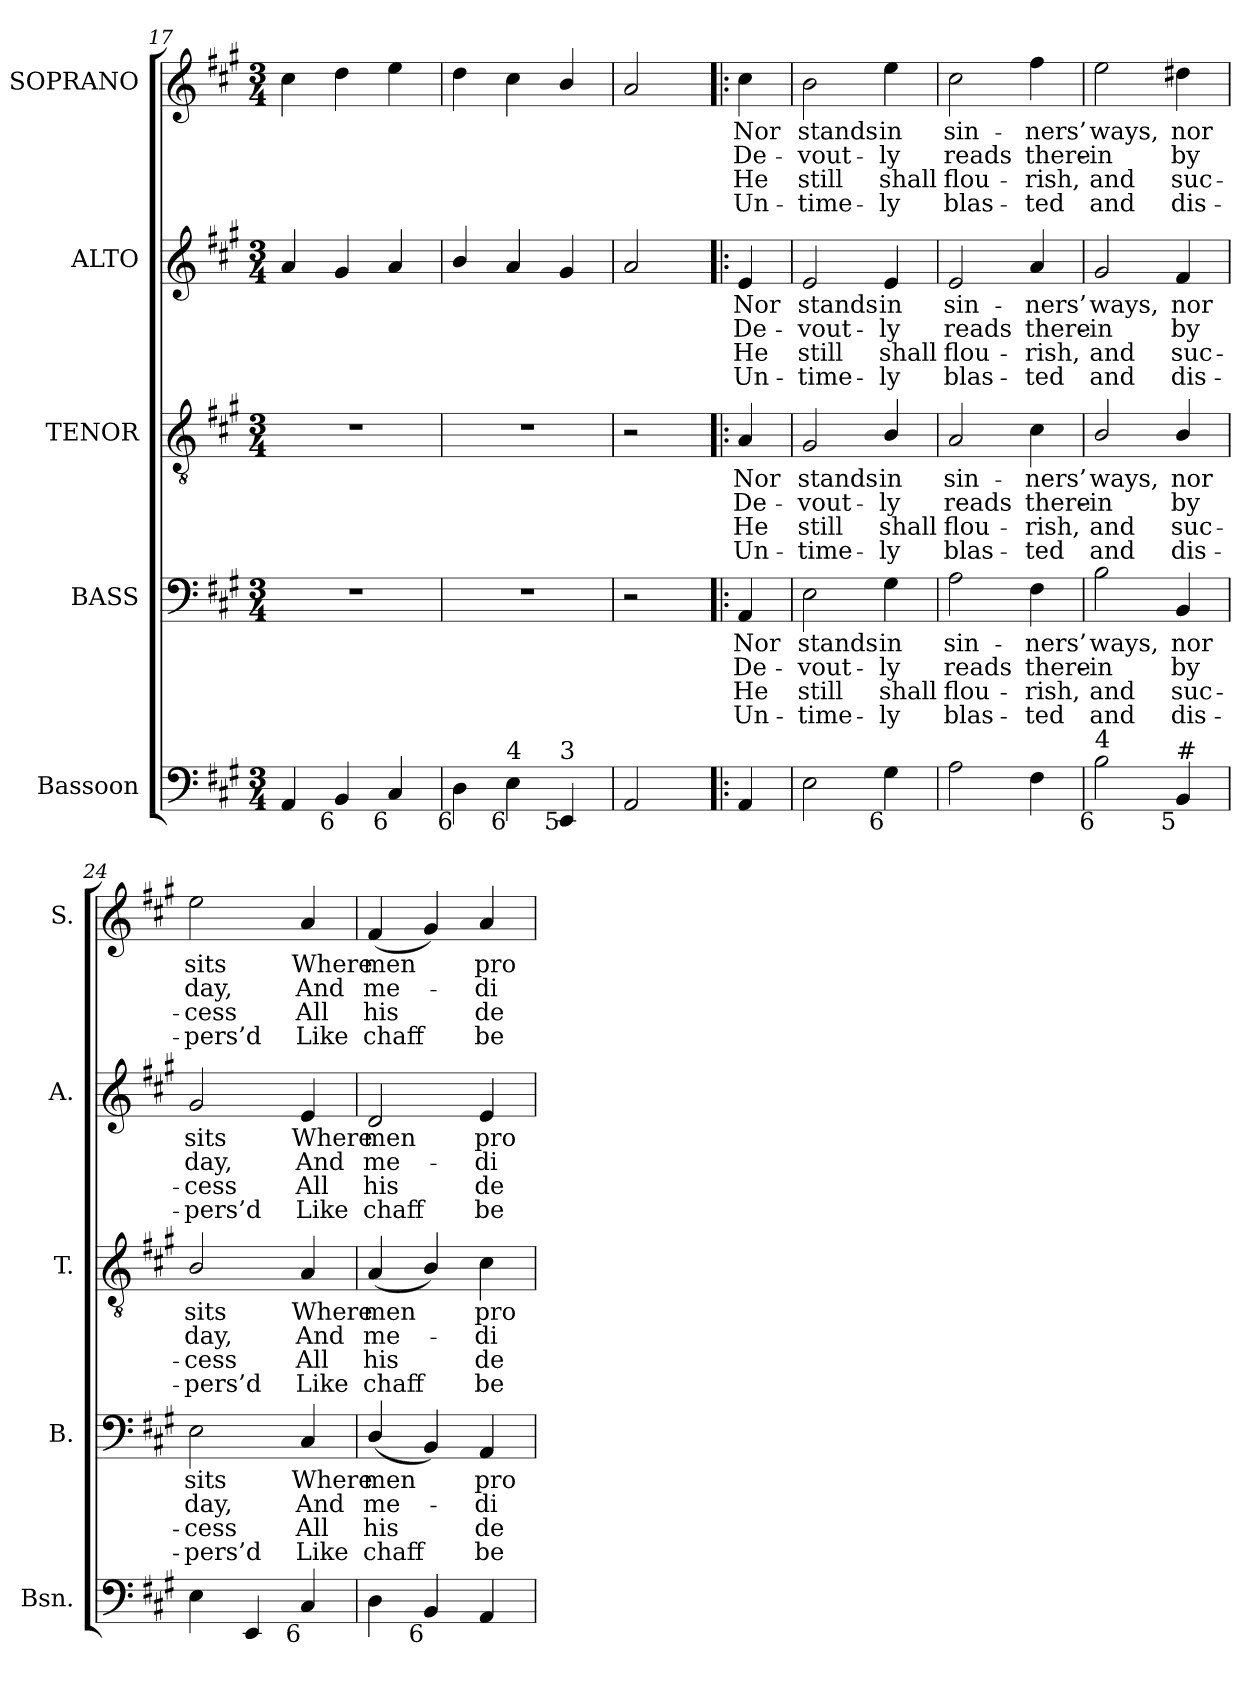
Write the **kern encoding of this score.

**kern	**kern	**text	**text	**text	**text	**kern	**text	**text	**text	**text	**kern	**text	**text	**text	**text	**kern	**text	**text	**text	**text
*part5	*part4	*part4	*part4	*part4	*part4	*part3	*part3	*part3	*part3	*part3	*part2	*part2	*part2	*part2	*part2	*part1	*part1	*part1	*part1	*part1
*staff5	*staff4	*staff4	*staff4	*staff4	*staff4	*staff3	*staff3	*staff3	*staff3	*staff3	*staff2	*staff2	*staff2	*staff2	*staff2	*staff1	*staff1	*staff1	*staff1	*staff1
*I"Bassoon	*I"BASS	*	*	*	*	*I"TENOR	*	*	*	*	*I"ALTO	*	*	*	*	*I"SOPRANO	*	*	*	*
*I'Bsn.	*I'B.	*	*	*	*	*I'T.	*	*	*	*	*I'A.	*	*	*	*	*I'S.	*	*	*	*
!!LO:PB:g=z
*clefF4	*clefF4	*	*	*	*	*clefGv2	*	*	*	*	*clefG2	*	*	*	*	*clefG2	*	*	*	*
*	*	*	*	*	*	*ITrd7c12	*	*	*	*	*	*	*	*	*	*	*	*	*	*
*k[f#c#g#]	*k[f#c#g#]	*	*	*	*	*k[f#c#g#]	*	*	*	*	*k[f#c#g#]	*	*	*	*	*k[f#c#g#]	*	*	*	*
*A:	*A:	*	*	*	*	*A:	*	*	*	*	*A:	*	*	*	*	*A:	*	*	*	*
*M3/4	*M3/4	*	*	*	*	*M3/4	*	*	*	*	*M3/4	*	*	*	*	*M3/4	*	*	*	*
=17	=17	=17	=17	=17	=17	=17	=17	=17	=17	=17	=17	=17	=17	=17	=17	=17	=17	=17	=17	=17
!	!LO:N:vis=1	!	!	!	!	!LO:N:vis=1	!	!	!	!	!	!	!	!	!	!	!	!	!	!
4AAi/	2.r	.	.	.	.	2.r	.	.	.	.	4ai/	.	.	.	.	4cc#i\	.	.	.	.
!LO:TX:b:rj:t=6	!	!	!	!	!	!	!	!	!	!	!	!	!	!	!	!	!	!	!	!
4BBi/	.	.	.	.	.	.	.	.	.	.	4g#i/	.	.	.	.	4ddi\	.	.	.	.
!LO:TX:b:rj:t=6	!	!	!	!	!	!	!	!	!	!	!	!	!	!	!	!	!	!	!	!
4C#i/	.	.	.	.	.	.	.	.	.	.	4ai/	.	.	.	.	4eei\	.	.	.	.
=18	=18	=18	=18	=18	=18	=18	=18	=18	=18	=18	=18	=18	=18	=18	=18	=18	=18	=18	=18	=18
!LO:TX:b:rj:t=6	!	!	!	!	!	!	!	!	!	!	!	!	!	!	!	!	!	!	!	!
!	!LO:N:vis=1	!	!	!	!	!LO:N:vis=1	!	!	!	!	!	!	!	!	!	!	!	!	!	!
4Di\	2.r	.	.	.	.	2.r	.	.	.	.	4bi/	.	.	.	.	4ddi\	.	.	.	.
!LO:TX:b:rj:t=6	!	!	!	!	!	!	!	!	!	!	!	!	!	!	!	!	!	!	!	!
!LO:TX:t=4	!	!	!	!	!	!	!	!	!	!	!	!	!	!	!	!	!	!	!	!
4Ei\	.	.	.	.	.	.	.	.	.	.	4ai/	.	.	.	.	4cc#i\	.	.	.	.
!LO:TX:b:rj:t=5	!	!	!	!	!	!	!	!	!	!	!	!	!	!	!	!	!	!	!	!
!LO:TX:t=3	!	!	!	!	!	!	!	!	!	!	!	!	!	!	!	!	!	!	!	!
4EEi/	.	.	.	.	.	.	.	.	.	.	4g#i/	.	.	.	.	4bi/	.	.	.	.
=19	=19	=19	=19	=19	=19	=19	=19	=19	=19	=19	=19	=19	=19	=19	=19	=19	=19	=19	=19	=19
2AAi/	2r	.	.	.	.	2r	.	.	.	.	2ai/	.	.	.	.	2ai/	.	.	.	.
=20!|:	=20!|:	=20!|:	=20!|:	=20!|:	=20!|:	=20!|:	=20!|:	=20!|:	=20!|:	=20!|:	=20!|:	=20!|:	=20!|:	=20!|:	=20!|:	=20!|:	=20!|:	=20!|:	=20!|:	=20!|:
!	!	!LO:LY:b:color=#000000	!LO:LY:b:color=#000000	!LO:LY:b:color=#000000	!LO:LY:b:color=#000000	!	!	!	!	!	!	!	!	!	!	!	!	!	!	!
!	!	!	!	!	!	!	!LO:LY:b:color=#000000	!LO:LY:b:color=#000000	!LO:LY:b:color=#000000	!LO:LY:b:color=#000000	!	!	!	!	!	!	!	!	!	!
!	!	!	!	!	!	!	!	!	!	!	!	!LO:LY:b:color=#000000	!LO:LY:b:color=#000000	!LO:LY:b:color=#000000	!LO:LY:b:color=#000000	!	!	!	!	!
!	!	!	!	!	!	!	!	!	!	!	!	!	!	!	!	!	!LO:LY:b:color=#000000	!LO:LY:b:color=#000000	!LO:LY:b:color=#000000	!LO:LY:b:color=#000000
4AAi/	4AAi/	Nor	De-	He	Un-	4AAi/	Nor	De-	He	Un-	4ei/	Nor	De-	He	Un-	4cc#i\	Nor	De-	He	Un-
=21	=21	=21	=21	=21	=21	=21	=21	=21	=21	=21	=21	=21	=21	=21	=21	=21	=21	=21	=21	=21
!	!	!LO:LY:b:color=#000000	!LO:LY:b:color=#000000	!LO:LY:b:color=#000000	!LO:LY:b:color=#000000	!	!	!	!	!	!	!	!	!	!	!	!	!	!	!
!	!	!	!	!	!	!	!LO:LY:b:color=#000000	!LO:LY:b:color=#000000	!LO:LY:b:color=#000000	!LO:LY:b:color=#000000	!	!	!	!	!	!	!	!	!	!
!	!	!	!	!	!	!	!	!	!	!	!	!LO:LY:b:color=#000000	!LO:LY:b:color=#000000	!LO:LY:b:color=#000000	!LO:LY:b:color=#000000	!	!	!	!	!
!	!	!	!	!	!	!	!	!	!	!	!	!	!	!	!	!	!LO:LY:b:color=#000000	!LO:LY:b:color=#000000	!LO:LY:b:color=#000000	!LO:LY:b:color=#000000
2Ei\	2Ei\	stands	-vout-	-still	time-	2GG#i/	stands	-vout-	-still	time-	2ei/	stands	-vout-	-still	time-	2bi\	stands	-vout-	-still	time-
!	!	!LO:LY:b:color=#000000	!LO:LY:b:color=#000000	!LO:LY:b:color=#000000	!LO:LY:b:color=#000000	!	!	!	!	!	!	!	!	!	!	!	!	!	!	!
!	!	!	!	!	!	!	!LO:LY:b:color=#000000	!LO:LY:b:color=#000000	!LO:LY:b:color=#000000	!LO:LY:b:color=#000000	!	!	!	!	!	!	!	!	!	!
!	!	!	!	!	!	!	!	!	!	!	!	!LO:LY:b:color=#000000	!LO:LY:b:color=#000000	!LO:LY:b:color=#000000	!LO:LY:b:color=#000000	!	!	!	!	!
!LO:TX:b:rj:t=6	!	!	!	!	!	!	!	!	!	!	!	!	!	!	!	!	!	!	!	!
!	!	!	!	!	!	!	!	!	!	!	!	!	!	!	!	!	!LO:LY:b:color=#000000	!LO:LY:b:color=#000000	!LO:LY:b:color=#000000	!LO:LY:b:color=#000000
4G#i\	4G#i\	in	-ly	-shall	ly	4BBi/	in	-ly	-shall	ly	4ei/	in	-ly	-shall	ly	4eei\	in	-ly	-shall	ly
=22	=22	=22	=22	=22	=22	=22	=22	=22	=22	=22	=22	=22	=22	=22	=22	=22	=22	=22	=22	=22
!	!	!LO:LY:b:color=#000000	!LO:LY:b:color=#000000	!LO:LY:b:color=#000000	!LO:LY:b:color=#000000	!	!	!	!	!	!	!	!	!	!	!	!	!	!	!
!	!	!	!	!	!	!	!LO:LY:b:color=#000000	!LO:LY:b:color=#000000	!LO:LY:b:color=#000000	!LO:LY:b:color=#000000	!	!	!	!	!	!	!	!	!	!
!	!	!	!	!	!	!	!	!	!	!	!	!LO:LY:b:color=#000000	!LO:LY:b:color=#000000	!LO:LY:b:color=#000000	!LO:LY:b:color=#000000	!	!	!	!	!
!	!	!	!	!	!	!	!	!	!	!	!	!	!	!	!	!	!LO:LY:b:color=#000000	!LO:LY:b:color=#000000	!LO:LY:b:color=#000000	!LO:LY:b:color=#000000
2Ai\	2Ai\	sin-	reads	flou-	-blas-	2AAi/	sin-	reads	flou-	-blas-	2ei/	sin-	reads	flou-	-blas-	2cc#i\	sin-	reads	flou-	-blas-
!	!	!LO:LY:b:color=#000000	!LO:LY:b:color=#000000	!LO:LY:b:color=#000000	!LO:LY:b:color=#000000	!	!	!	!	!	!	!	!	!	!	!	!	!	!	!
!	!	!	!	!	!	!	!LO:LY:b:color=#000000	!LO:LY:b:color=#000000	!LO:LY:b:color=#000000	!LO:LY:b:color=#000000	!	!	!	!	!	!	!	!	!	!
!	!	!	!	!	!	!	!	!	!	!	!	!LO:LY:b:color=#000000	!LO:LY:b:color=#000000	!LO:LY:b:color=#000000	!LO:LY:b:color=#000000	!	!	!	!	!
!	!	!	!	!	!	!	!	!	!	!	!	!	!	!	!	!	!LO:LY:b:color=#000000	!LO:LY:b:color=#000000	!LO:LY:b:color=#000000	!LO:LY:b:color=#000000
4F#i\	4F#i\	-ners’	there-	-rish,	ted	4C#i\	-ners’	there-	-rish,	ted	4ai/	-ners’	there-	-rish,	ted	4ff#i\	-ners’	there-	-rish,	ted
=23	=23	=23	=23	=23	=23	=23	=23	=23	=23	=23	=23	=23	=23	=23	=23	=23	=23	=23	=23	=23
!	!	!LO:LY:b:color=#000000	!LO:LY:b:color=#000000	!LO:LY:b:color=#000000	!LO:LY:b:color=#000000	!	!	!	!	!	!	!	!	!	!	!	!	!	!	!
!	!	!	!	!	!	!	!LO:LY:b:color=#000000	!LO:LY:b:color=#000000	!LO:LY:b:color=#000000	!LO:LY:b:color=#000000	!	!	!	!	!	!	!	!	!	!
!	!	!	!	!	!	!	!	!	!	!	!	!LO:LY:b:color=#000000	!LO:LY:b:color=#000000	!LO:LY:b:color=#000000	!LO:LY:b:color=#000000	!	!	!	!	!
!LO:TX:b:rj:t=6	!	!	!	!	!	!	!	!	!	!	!	!	!	!	!	!	!	!	!	!
!LO:TX:t=4	!	!	!	!	!	!	!	!	!	!	!	!	!	!	!	!	!	!	!	!
!	!	!	!	!	!	!	!	!	!	!	!	!	!	!	!	!	!LO:LY:b:color=#000000	!LO:LY:b:color=#000000	!LO:LY:b:color=#000000	!LO:LY:b:color=#000000
2Bi\	2Bi\	ways,	-in	and	and	2BBi/	ways,	-in	and	and	2g#i/	ways,	-in	and	and	2eei\	ways,	-in	and	and
!	!	!LO:LY:b:color=#000000	!LO:LY:b:color=#000000	!LO:LY:b:color=#000000	!LO:LY:b:color=#000000	!	!	!	!	!	!	!	!	!	!	!	!	!	!	!
!	!	!	!	!	!	!	!LO:LY:b:color=#000000	!LO:LY:b:color=#000000	!LO:LY:b:color=#000000	!LO:LY:b:color=#000000	!	!	!	!	!	!	!	!	!	!
!	!	!	!	!	!	!	!	!	!	!	!	!LO:LY:b:color=#000000	!LO:LY:b:color=#000000	!LO:LY:b:color=#000000	!LO:LY:b:color=#000000	!	!	!	!	!
!LO:TX:b:rj:t=5	!	!	!	!	!	!	!	!	!	!	!	!	!	!	!	!	!	!	!	!
!LO:TX:t=#	!	!	!	!	!	!	!	!	!	!	!	!	!	!	!	!	!	!	!	!
!	!	!	!	!	!	!	!	!	!	!	!	!	!	!	!	!	!LO:LY:b:color=#000000	!LO:LY:b:color=#000000	!LO:LY:b:color=#000000	!LO:LY:b:color=#000000
4BBi/	4BBi/	nor	by	suc-	-dis-	4BBi/	nor	by	suc-	-dis-	4f#i/	nor	by	suc-	-dis-	4dd#Xi\	nor	by	suc-	-dis-
=24	=24	=24	=24	=24	=24	=24	=24	=24	=24	=24	=24	=24	=24	=24	=24	=24	=24	=24	=24	=24
!	!	!LO:LY:b:color=#000000	!LO:LY:b:color=#000000	!LO:LY:b:color=#000000	!LO:LY:b:color=#000000	!	!	!	!	!	!	!	!	!	!	!	!	!	!	!
!	!	!	!	!	!	!	!LO:LY:b:color=#000000	!LO:LY:b:color=#000000	!LO:LY:b:color=#000000	!LO:LY:b:color=#000000	!	!	!	!	!	!	!	!	!	!
!	!	!	!	!	!	!	!	!	!	!	!	!LO:LY:b:color=#000000	!LO:LY:b:color=#000000	!LO:LY:b:color=#000000	!LO:LY:b:color=#000000	!	!	!	!	!
!	!	!	!	!	!	!	!	!	!	!	!	!	!	!	!	!	!LO:LY:b:color=#000000	!LO:LY:b:color=#000000	!LO:LY:b:color=#000000	!LO:LY:b:color=#000000
4Ei\	2Ei\	sits	day,	-cess	pers’d	2BBi/	sits	day,	-cess	pers’d	2g#i/	sits	day,	-cess	pers’d	2eei\	sits	day,	-cess	pers’d
4EEi/	.	.	.	.	.	.	.	.	.	.	.	.	.	.	.	.	.	.	.	.
!	!	!LO:LY:b:color=#000000	!LO:LY:b:color=#000000	!LO:LY:b:color=#000000	!LO:LY:b:color=#000000	!	!	!	!	!	!	!	!	!	!	!	!	!	!	!
!	!	!	!	!	!	!	!LO:LY:b:color=#000000	!LO:LY:b:color=#000000	!LO:LY:b:color=#000000	!LO:LY:b:color=#000000	!	!	!	!	!	!	!	!	!	!
!	!	!	!	!	!	!	!	!	!	!	!	!LO:LY:b:color=#000000	!LO:LY:b:color=#000000	!LO:LY:b:color=#000000	!LO:LY:b:color=#000000	!	!	!	!	!
!LO:TX:b:rj:t=6	!	!	!	!	!	!	!	!	!	!	!	!	!	!	!	!	!	!	!	!
!	!	!	!	!	!	!	!	!	!	!	!	!	!	!	!	!	!LO:LY:b:color=#000000	!LO:LY:b:color=#000000	!LO:LY:b:color=#000000	!LO:LY:b:color=#000000
4C#i/	4C#i/	Where	And	All	Like	4AAi/	Where	And	All	Like	4ei/	Where	And	All	Like	4ai/	Where	And	All	Like
!!LO:LB:g=z
=25	=25	=25	=25	=25	=25	=25	=25	=25	=25	=25	=25	=25	=25	=25	=25	=25	=25	=25	=25	=25
!	!	!LO:LY:b:color=#000000	!LO:LY:b:color=#000000	!LO:LY:b:color=#000000	!LO:LY:b:color=#000000	!	!	!	!	!	!	!	!	!	!	!	!	!	!	!
!	!	!	!	!	!	!	!LO:LY:b:color=#000000	!LO:LY:b:color=#000000	!LO:LY:b:color=#000000	!LO:LY:b:color=#000000	!	!	!	!	!	!	!	!	!	!
!	!	!	!	!	!	!	!	!	!	!	!	!LO:LY:b:color=#000000	!LO:LY:b:color=#000000	!LO:LY:b:color=#000000	!LO:LY:b:color=#000000	!	!	!	!	!
!	!	!	!	!	!	!	!	!	!	!	!	!	!	!	!	!	!LO:LY:b:color=#000000	!LO:LY:b:color=#000000	!LO:LY:b:color=#000000	!LO:LY:b:color=#000000
4Di\	(4Di/	men	me-	his	chaff	(4AAi/	men	me-	his	chaff	2di/	men	me-	his	chaff	(4f#i/	men	me-	his	chaff
!LO:TX:b:rj:t=6	!	!	!	!	!	!	!	!	!	!	!	!	!	!	!	!	!	!	!	!
4BBi/	4BBi/)	.	.	.	.	4BBi/)	.	.	.	.	.	.	.	.	.	4g#i/)	.	.	.	.
!	!	!LO:LY:b:color=#000000	!LO:LY:b:color=#000000	!LO:LY:b:color=#000000	!LO:LY:b:color=#000000	!	!	!	!	!	!	!	!	!	!	!	!	!	!	!
!	!	!	!	!	!	!	!LO:LY:b:color=#000000	!LO:LY:b:color=#000000	!LO:LY:b:color=#000000	!LO:LY:b:color=#000000	!	!	!	!	!	!	!	!	!	!
!	!	!	!	!	!	!	!	!	!	!	!	!LO:LY:b:color=#000000	!LO:LY:b:color=#000000	!LO:LY:b:color=#000000	!LO:LY:b:color=#000000	!	!	!	!	!
!	!	!	!	!	!	!	!	!	!	!	!	!	!	!	!	!	!LO:LY:b:color=#000000	!LO:LY:b:color=#000000	!LO:LY:b:color=#000000	!LO:LY:b:color=#000000
4AAi/	4AAi/	pro-	-di-	de-	-be-	4C#i\	pro-	-di-	de-	-be-	4ei/	pro-	-di-	de-	-be-	4ai/	pro-	-di-	de-	-be-
=	=	=	=	=	=	=	=	=	=	=	=	=	=	=	=	=	=	=	=	=
*-	*-	*-	*-	*-	*-	*-	*-	*-	*-	*-	*-	*-	*-	*-	*-	*-	*-	*-	*-	*-
